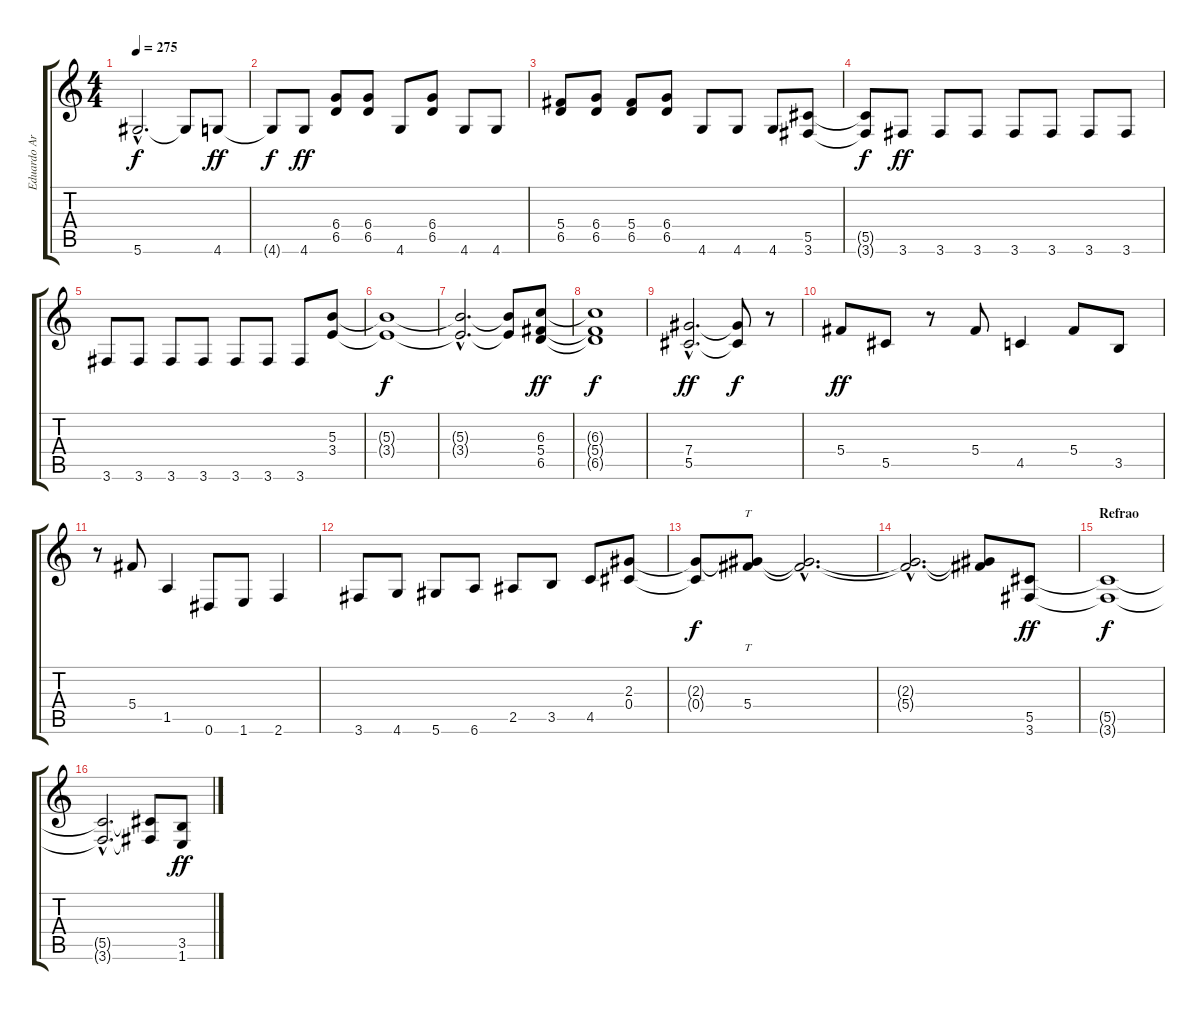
\track ("Eduardo Ardanuy" "Eduardo Ar") {instrument distortionguitar}
\staff {score tabs}
\tuning (Eb4 Bb3 Gb3 Db3 Ab2 Eb2) {hide}
\ts (4 4)
\tempo 275
\clef g2
\ks c
5.6{hac t}.2{d dy f} 5.6{t}.8 4.6.8{dy ff} |
4.6{t}.8{dy f} 4.6.8{dy ff} (6.4 6.5).8 (6.4 6.5).8 4.6.8 (6.4 6.5).8 4.6.8 4.6.8 |
(5.4 6.5).8 (6.4 6.5).8 (5.4 6.5).8 (6.4 6.5).8 4.6.8 4.6.8 4.6.8 (5.5 3.6).8 |
(5.5{t} 3.6{t}).8{dy f} 3.6.8{dy ff} 3.6.8 3.6.8 3.6.8 3.6.8 3.6.8 3.6.8 |
3.6.8 3.6.8 3.6.8 3.6.8 3.6.8 3.6.8 3.6.8 (5.3 3.4).8 |
(5.3{t} 3.4{t}).1{dy f} |
(5.3{hac t} 3.4{hac t}).2{d} (5.3{t} 3.4{t}).8 (6.3 5.4 6.5).8{dy ff} |
(6.3{t} 5.4{t} 6.5{t}).1{dy f} |
(7.4{hac} 5.5{hac}).2{d dy ff} (7.4{t} 5.5{t}).8{dy f} r.8 |
5.4.8{dy ff} 5.5.8 r.8 5.4.8 4.5.4 5.4.8 3.5.8 |
r.8 5.4.8 1.5.4 0.6.8 1.6.8 2.6.4 |
3.6.8 4.6.8 5.6.8 6.6.8 2.5.8 3.5.8 4.5.8 (2.3 0.4).8 |
(2.3{t} 0.4{t}).8{dy f} (2.3{t} 5.4).8{tt} (2.3{hac t} 5.4{hac t}).2{d} |
(2.3{hac t} 5.4{hac t}).2{d} (2.3{t} 5.4{t}).8 (5.5 3.6).8{dy ff} |
\section ("" "Refrao")
(5.5{t} 3.6{t}).1{dy f} |
(5.5{hac t} 3.6{hac t}).2{d} (5.5{t} 3.6{t}).8 (3.5 1.6).8{dy ff}
